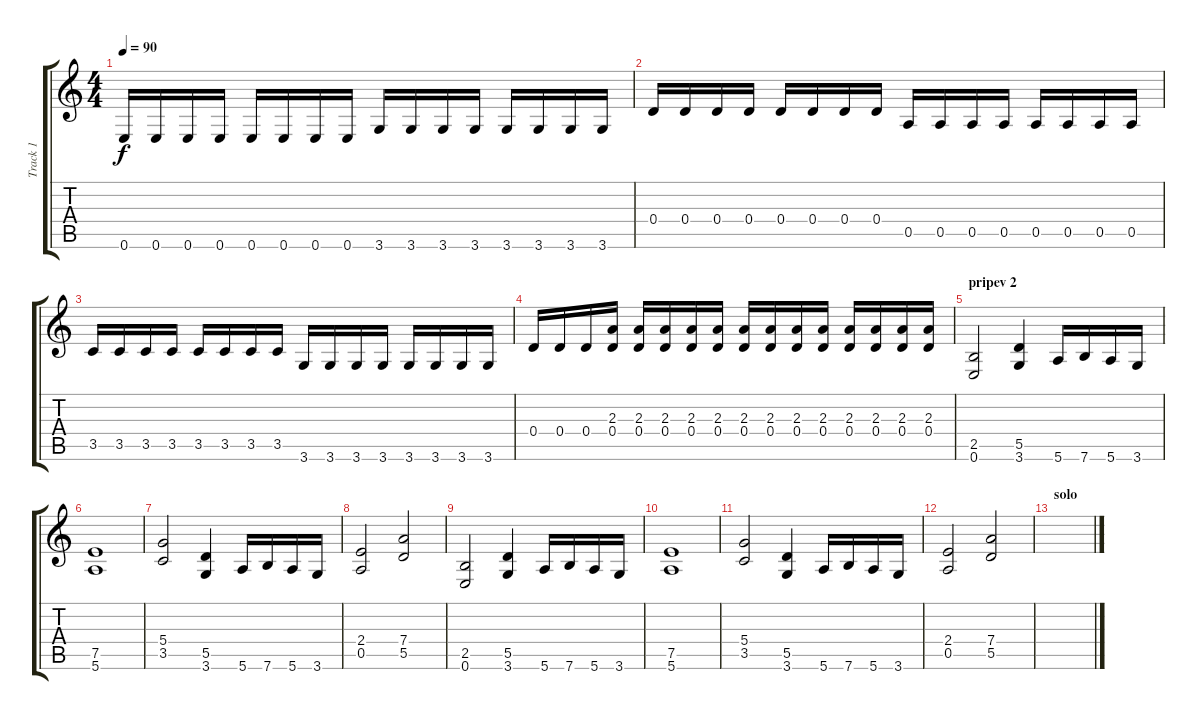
\track ("Track 1" "Track 1") {instrument distortionguitar}
\staff {score tabs}
\tuning (E4 B3 G3 D3 A2 E2) {hide}
\ts (4 4)
\tempo 90
\clef g2
\ks c
0.6.16{dy f} 0.6.16 0.6.16 0.6.16 0.6.16 0.6.16 0.6.16 0.6.16 3.6.16 3.6.16 3.6.16 3.6.16 3.6.16 3.6.16 3.6.16 3.6.16 |
0.4.16 0.4.16 0.4.16 0.4.16 0.4.16 0.4.16 0.4.16 0.4.16 0.5.16 0.5.16 0.5.16 0.5.16 0.5.16 0.5.16 0.5.16 0.5.16 |
3.5.16 3.5.16 3.5.16 3.5.16 3.5.16 3.5.16 3.5.16 3.5.16 3.6.16 3.6.16 3.6.16 3.6.16 3.6.16 3.6.16 3.6.16 3.6.16 |
0.4.16{volume 10} 0.4.16 0.4.16 (2.3 0.4).16 (2.3 0.4).16{volume 11} (2.3 0.4).16 (2.3 0.4).16 (2.3 0.4).16 (2.3 0.4).16 (2.3 0.4).16{volume 13} (2.3 0.4).16 (2.3 0.4).16 (2.3 0.4).16 (2.3 0.4).16 (2.3 0.4).16 (2.3 0.4).16 |
\section ("" "pripev 2")
(2.5 0.6).2 (5.5 3.6).4 5.6.16 7.6.16 5.6.16 3.6.16 |
(7.5 5.6).1 |
(5.4 3.5).2 (5.5 3.6).4 5.6.16 7.6.16 5.6.16 3.6.16 |
(2.4 0.5).2 (7.4 5.5).2 |
(2.5 0.6).2 (5.5 3.6).4 5.6.16 7.6.16 5.6.16 3.6.16 |
(7.5 5.6).1 |
(5.4 3.5).2 (5.5 3.6).4 5.6.16 7.6.16 5.6.16 3.6.16 |
(2.4 0.5).2 (7.4 5.5).2 |
\section ("" "solo")
